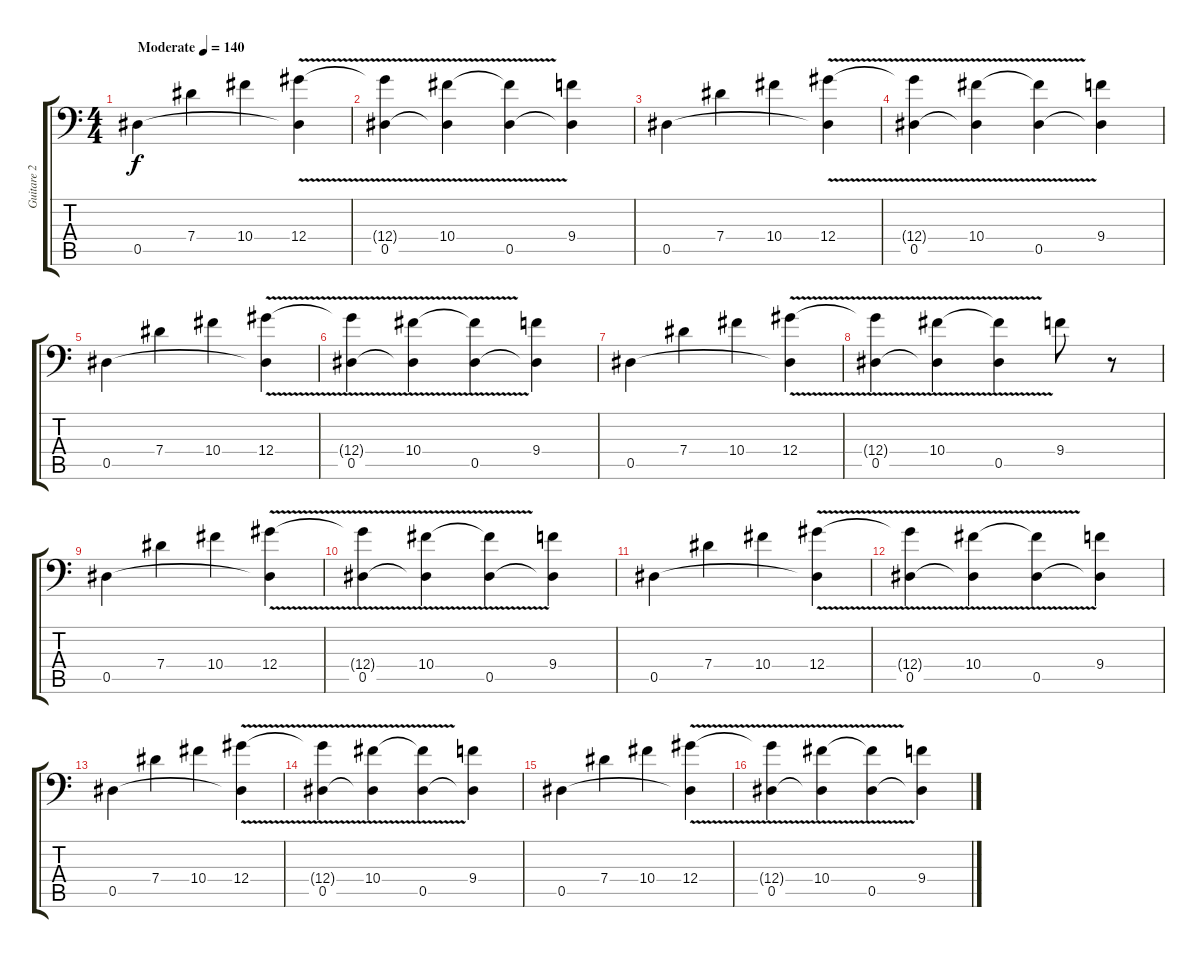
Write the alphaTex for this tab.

\track ("Guitare 2" "Guitare 2") {instrument distortionguitar}
\staff {score tabs}
\tuning (Bb3 F3 Db3 Ab2 Eb2 Bb1) {hide}
\ts (4 4)
\tempo (140 "Moderate")
\clef f4
\ks c
0.5.4{dy f instrument distortionguitar} 7.4.4 10.4.4 (12.4{v} 0.5{t}).4 |
(12.4{t} 0.5).4 (10.4{v} 0.5{t}).4 (10.4{t} 0.5).4 (9.4 0.5{t}).4 |
0.5.4 7.4.4 10.4.4 (12.4{v} 0.5{t}).4 |
(12.4{t} 0.5).4 (10.4{v} 0.5{t}).4 (10.4{t} 0.5).4 (9.4 0.5{t}).4 |
0.5.4 7.4.4 10.4.4 (12.4{v} 0.5{t}).4 |
(12.4{t} 0.5).4 (10.4{v} 0.5{t}).4 (10.4{t} 0.5).4 (9.4 0.5{t}).4 |
0.5.4 7.4.4 10.4.4 (12.4{v} 0.5{t}).4 |
(12.4{t} 0.5).4 (10.4{v} 0.5{t}).4 (10.4{t} 0.5).4 9.4.8 r.8 |
0.5.4 7.4.4 10.4.4 (12.4{v} 0.5{t}).4 |
(12.4{t} 0.5).4 (10.4{v} 0.5{t}).4 (10.4{t} 0.5).4 (9.4 0.5{t}).4 |
0.5.4 7.4.4 10.4.4 (12.4{v} 0.5{t}).4 |
(12.4{t} 0.5).4 (10.4{v} 0.5{t}).4 (10.4{t} 0.5).4 (9.4 0.5{t}).4 |
0.5.4 7.4.4 10.4.4 (12.4{v} 0.5{t}).4 |
(12.4{t} 0.5).4 (10.4{v} 0.5{t}).4 (10.4{t} 0.5).4 (9.4 0.5{t}).4 |
0.5.4 7.4.4 10.4.4 (12.4{v} 0.5{t}).4 |
(12.4{t} 0.5).4 (10.4{v} 0.5{t}).4 (10.4{t} 0.5).4 (9.4 0.5{t}).4
